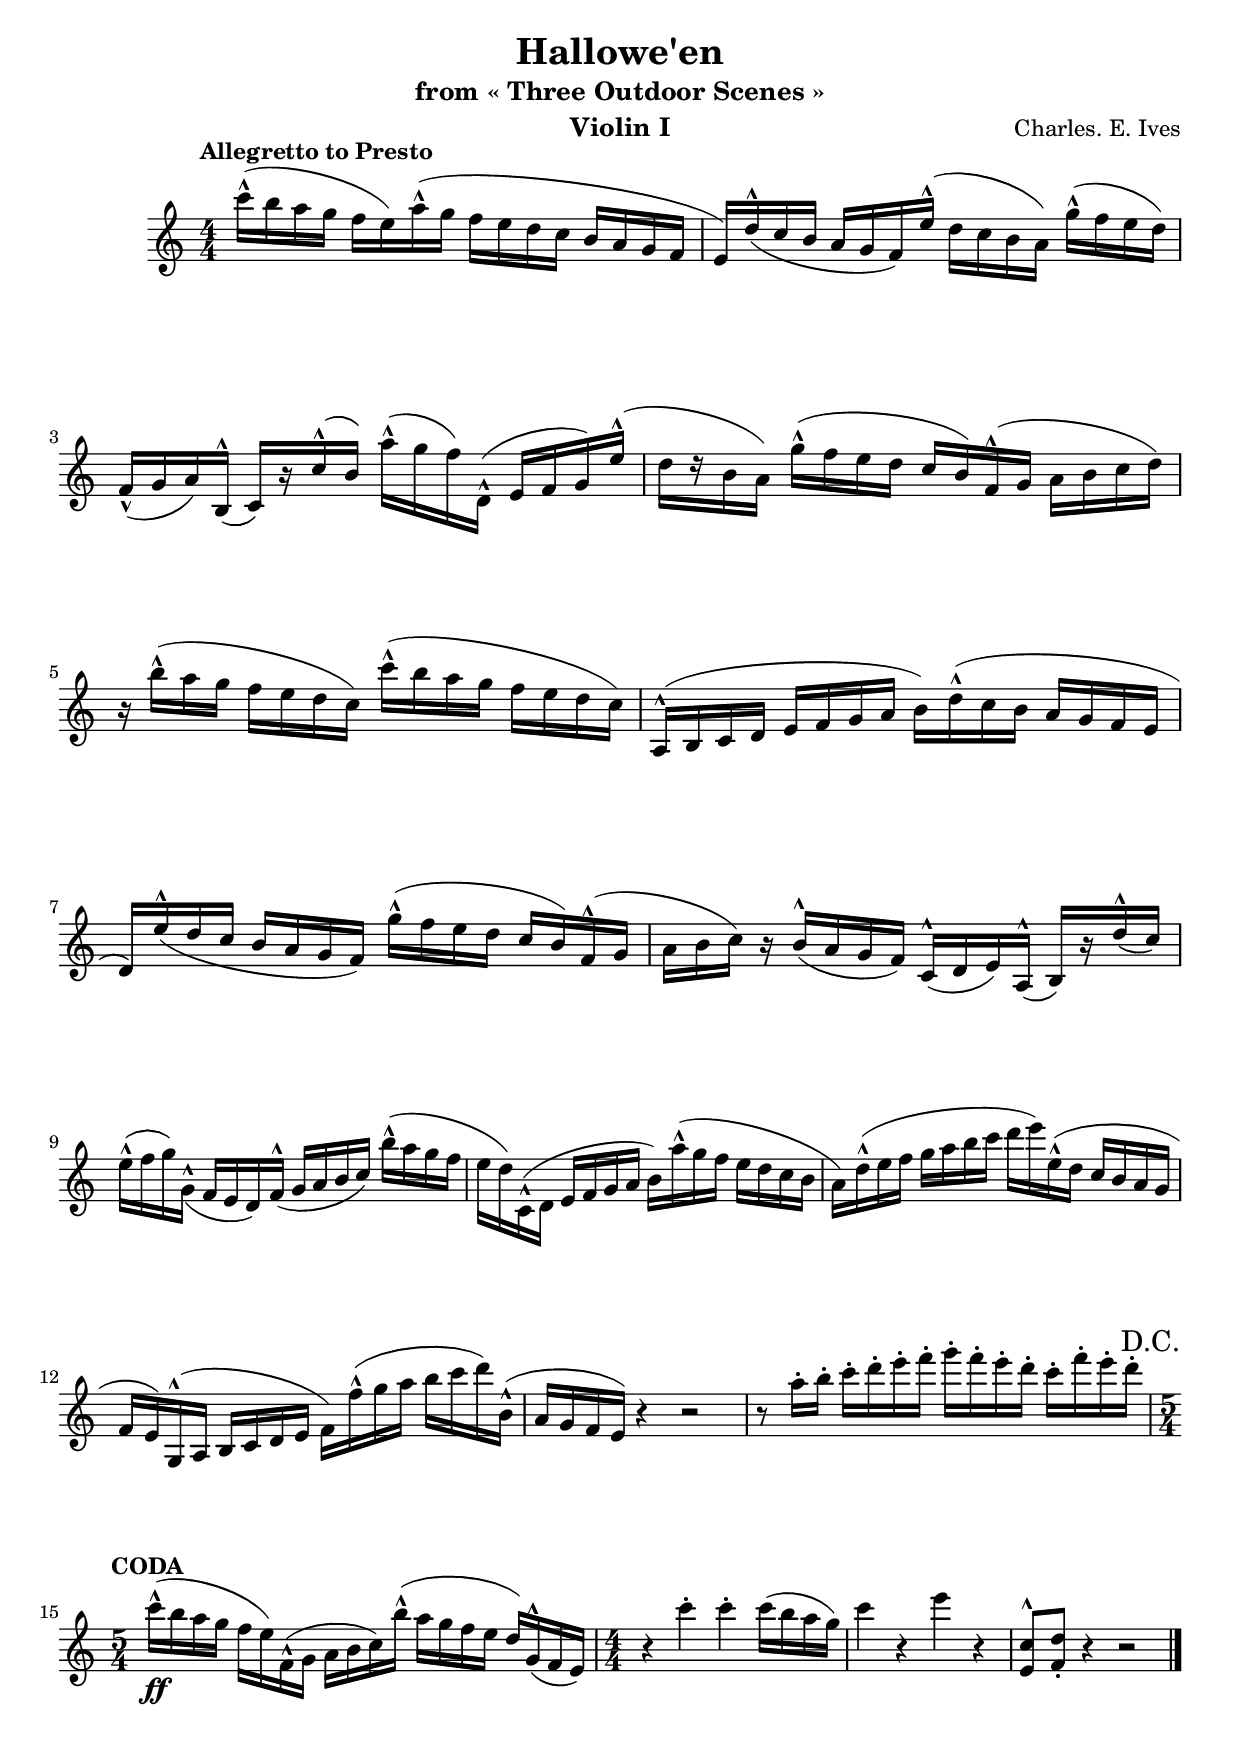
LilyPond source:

\version "2.19.15"

\version "2.19.15"

global = {
  \numericTimeSignature
  \time 4/4
  \override Slur.height-limit=3
}

scoreAViolinI = \relative c'' {
  \global
  % En avant la musique !
  \key c \major
  \tempo "Allegretto to Presto" 
  c'16-^( b a g f e) a-^( g f e d c b a g f 
  e16) d'(^^ c b a g f) e'(^^ d c b a) g'(-^ f e d)
  f,(-^ g a) b,(^^ c)[ r c'^(^^ b)] a'^(-^ g f) d,(-^ e f g) e'(^^
  d[ r b a]) g'(-^ f e d c b) f(^^ g a b c d)
  
  r b'^^( a g f e d c) c'^^( b a g f e d c)
  a,^^( b c d e f g a b) d^^( c b a g f e
  d) e'(^^ d c b a g f) g'(^^ f e d c b) f(^^ g
  a b c) r b(^^ a g f) c(^^ d e) a,(^^ b[) r d'(^^ c])
  
  e^^( f g) g,^^_( f e d) f^^( g a b c) b'^^( a g f
  \stemDown e d) c,^^( d \stemNeutral e f g a b) a'^^( g f e d c b
  a) d^^( e f g a b c d e) e,^^( d c b a g
  f e) g,^^( a b c d e f) f'^^( g a b c d) b,^^(
  a g f e) r4 r2
  r8 a'16-. b-. c-. d-. e-. f-. g-. f-. e-. d-. c-. f-. e-. d-. 
  \once \override Score.RehearsalMark.break-visibility = #end-of-line-visible
  \once \override Score.RehearsalMark.self-alignment-X = #CENTER
  \mark "D.C."
  \break
  \tempo "CODA"
  \time 5/4 
  c16^^(\ff b a g f e) f,^^( g a b c) b'^^( a g f e d) g,^^( f e)
  \time 4/4 
  r4 c''-. c-. c16( b a g)
  c4 r e r
  <e,, c'>8^^<f d'>-. r4 r2 \bar "|."
  
  
}




\header {
  title = "Hallowe'en"
  subtitle = "from « Three Outdoor Scenes »"
  composer = "Charles. E. Ives"
  % Supprimer le pied de page par défaut
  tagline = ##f
  instrument = "Violin I"
}

  \score {
    <<
      \new Staff  \scoreAViolinI
    >>
    \layout { }
  }


\paper {
  ragged-last-bottom = ##f
}